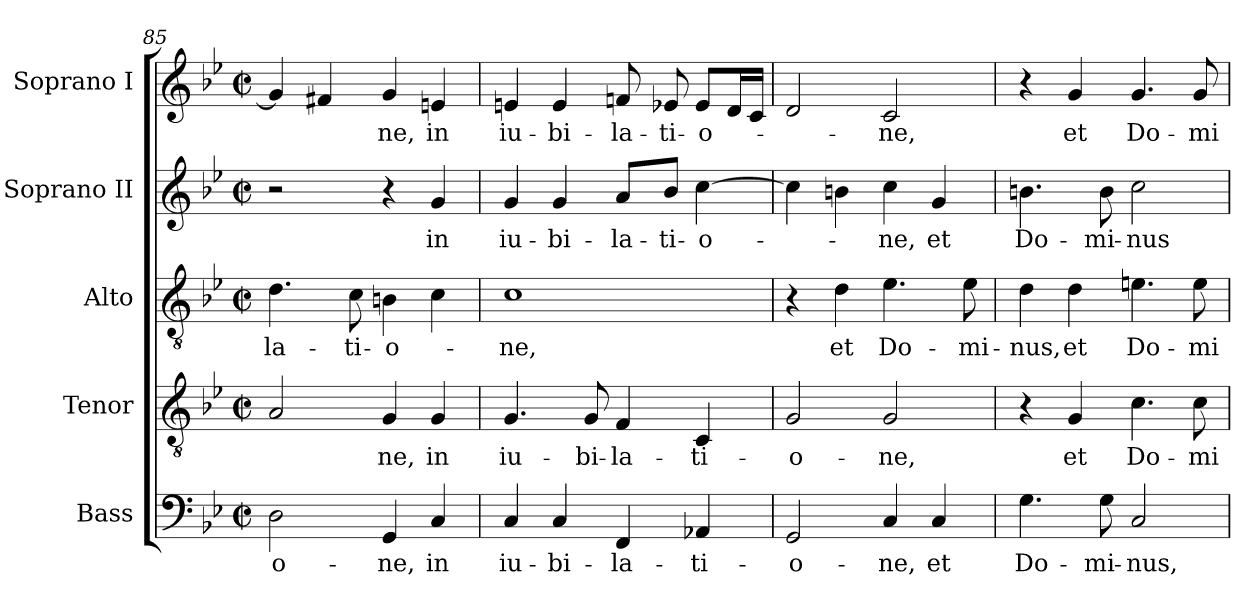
**kern	**text	**kern	**text	**kern	**text	**kern	**text	**kern	**text
*part5	*part5	*part4	*part4	*part3	*part3	*part2	*part2	*part1	*part1
*staff5	*staff5	*staff4	*staff4	*staff3	*staff3	*staff2	*staff2	*staff1	*staff1
*I"Bass	*	*I"Tenor	*	*I"Alto	*	*I"Soprano II	*	*I"Soprano I	*
*clefF4	*	*clefGv2	*	*clefGv2	*	*clefG2	*	*clefG2	*
*	*	*ITrd7c12	*	*	*	*	*	*	*
*k[b-e-]	*	*k[b-e-]	*	*k[b-e-]	*	*k[b-e-]	*	*k[b-e-]	*
*B-:	*	*B-:	*	*B-:	*	*B-:	*	*B-:	*
*M2/2	*	*M2/2	*	*M2/2	*	*M2/2	*	*M2/2	*
*met(c|)	*	*met(c|)	*	*met(c|)	*	*met(c|)	*	*met(c|)	*
=85	=85	=85	=85	=85	=85	=85	=85	=85	=85
!	!LO:LY:b:color=#000000	!	!	!	!	!	!	!	!
!	!	!	!	!	!LO:LY:b:color=#000000	!	!	!	!
2Di\	o-	2AAi/	.	4.di\	la-	2r	.	4gi/]	.
.	.	.	.	.	.	.	.	4f#Xi/	.
!	!	!	!	!	!LO:LY:b:color=#000000	!	!	!	!
.	.	.	.	8ci\	ti-	.	.	.	.
!	!LO:LY:b:color=#000000	!	!	!	!	!	!	!	!
!	!	!	!LO:LY:b:color=#000000	!	!	!	!	!	!
!	!	!	!	!	!LO:LY:b:color=#000000	!	!	!	!
!	!	!	!	!	!	!	!	!	!LO:LY:b:color=#000000
4GGi/	ne,	4GGi/	-ne,	4Bni\	o--	4r	.	4gi/	-ne,
!	!LO:LY:b:color=#000000	!	!	!	!	!	!	!	!
!	!	!	!LO:LY:b:color=#000000	!	!	!	!	!	!
!	!	!	!	!	!	!	!LO:LY:b:color=#000000	!	!
!	!	!	!	!	!	!	!	!	!LO:LY:b:color=#000000
4Ci/	in	4GGi/	in	4ci\	.	4gi/	in	4eni/	in
=86	=86	=86	=86	=86	=86	=86	=86	=86	=86
!	!LO:LY:b:color=#000000	!	!	!	!	!	!	!	!
!	!	!	!LO:LY:b:color=#000000	!	!	!	!	!	!
!	!	!	!	!	!LO:LY:b:color=#000000	!	!	!	!
!	!	!	!	!	!	!	!LO:LY:b:color=#000000	!	!
!	!	!	!	!	!	!	!	!	!LO:LY:b:color=#000000
4Ci/	iu-	4.GGi/	iu-	1ci	-ne,	4gi/	iu-	4eni/	iu-
!	!LO:LY:b:color=#000000	!	!	!	!	!	!	!	!
!	!	!	!	!	!	!	!LO:LY:b:color=#000000	!	!
!	!	!	!	!	!	!	!	!	!LO:LY:b:color=#000000
4Ci/	bi-	.	.	.	.	4gi/	bi-	4ei/	bi-
!	!	!	!LO:LY:b:color=#000000	!	!	!	!	!	!
.	.	8GGi/	bi-	.	.	.	.	.	.
!	!LO:LY:b:color=#000000	!	!	!	!	!	!	!	!
!	!	!	!LO:LY:b:color=#000000	!	!	!	!	!	!
!	!	!	!	!	!	!	!LO:LY:b:color=#000000	!	!
!	!	!	!	!	!	!	!	!	!LO:LY:b:color=#000000
4FFi/	la-	4FFi/	la-	.	.	8ai/L	la-	8fni/	la-
!	!	!	!	!	!	!	!LO:LY:b:color=#000000	!	!
!	!	!	!	!	!	!	!	!	!LO:LY:b:color=#000000
.	.	.	.	.	.	8b-i/J	ti-	8e-Xi/	ti-
!	!LO:LY:b:color=#000000	!	!	!	!	!	!	!	!
!	!	!	!LO:LY:b:color=#000000	!	!	!	!	!	!
!	!	!	!	!	!	!	!LO:LY:b:color=#000000	!	!
!	!	!	!	!	!	!	!	!	!LO:LY:b:color=#000000
4AA-Xi/	ti-	4CCi/	ti-	.	.	[>4cci\	o--	8e-i/L	o--
.	.	.	.	.	.	.	.	16di/L	.
.	.	.	.	.	.	.	.	16ci/JJ	.
!!LO:LB:g=z
=87	=87	=87	=87	=87	=87	=87	=87	=87	=87
!	!LO:LY:b:color=#000000	!	!	!	!	!	!	!	!
!	!	!	!LO:LY:b:color=#000000	!	!	!	!	!	!
2GGi/	o-	2GGi/	o-	4r	.	4cci\]	.	2di/	.
!	!	!	!	!	!LO:LY:b:color=#000000	!	!	!	!
.	.	.	.	4di\	et	4bni\	.	.	.
!	!LO:LY:b:color=#000000	!	!	!	!	!	!	!	!
!	!	!	!LO:LY:b:color=#000000	!	!	!	!	!	!
!	!	!	!	!	!LO:LY:b:color=#000000	!	!	!	!
!	!	!	!	!	!	!	!LO:LY:b:color=#000000	!	!
!	!	!	!	!	!	!	!	!	!LO:LY:b:color=#000000
4Ci/	ne,	2GGi/	ne,	4.e-i\	Do-	4cci\	-ne,	2ci/	-ne,
!	!LO:LY:b:color=#000000	!	!	!	!	!	!	!	!
!	!	!	!	!	!	!	!LO:LY:b:color=#000000	!	!
4Ci/	et	.	.	.	.	4gi/	et	.	.
!	!	!	!	!	!LO:LY:b:color=#000000	!	!	!	!
.	.	.	.	8e-i\	mi-	.	.	.	.
=88	=88	=88	=88	=88	=88	=88	=88	=88	=88
!	!LO:LY:b:color=#000000	!	!	!	!	!	!	!	!
!	!	!	!	!	!LO:LY:b:color=#000000	!	!	!	!
!	!	!	!	!	!	!	!LO:LY:b:color=#000000	!	!
4.Gi\	Do-	4r	.	4di\	nus,	4.bni\	Do-	4r	.
!	!	!	!LO:LY:b:color=#000000	!	!	!	!	!	!
!	!	!	!	!	!LO:LY:b:color=#000000	!	!	!	!
!	!	!	!	!	!	!	!	!	!LO:LY:b:color=#000000
.	.	4GGi/	et	4di\	et	.	.	4gi/	et
!	!LO:LY:b:color=#000000	!	!	!	!	!	!	!	!
!	!	!	!	!	!	!	!LO:LY:b:color=#000000	!	!
8Gi\	mi-	.	.	.	.	8bi\	mi-	.	.
!	!LO:LY:b:color=#000000	!	!	!	!	!	!	!	!
!	!	!	!LO:LY:b:color=#000000	!	!	!	!	!	!
!	!	!	!	!	!LO:LY:b:color=#000000	!	!	!	!
!	!	!	!	!	!	!	!LO:LY:b:color=#000000	!	!
!	!	!	!	!	!	!	!	!	!LO:LY:b:color=#000000
2Ci/	nus,	4.Ci\	Do-	4.eni\	Do-	2cci\	nus	4.gi/	Do-
!	!	!	!LO:LY:b:color=#000000	!	!	!	!	!	!
!	!	!	!	!	!LO:LY:b:color=#000000	!	!	!	!
!	!	!	!	!	!	!	!	!	!LO:LY:b:color=#000000
.	.	8Ci\	mi-	8ei\	mi-	.	.	8gi/	mi-
=	=	=	=	=	=	=	=	=	=
*-	*-	*-	*-	*-	*-	*-	*-	*-	*-
